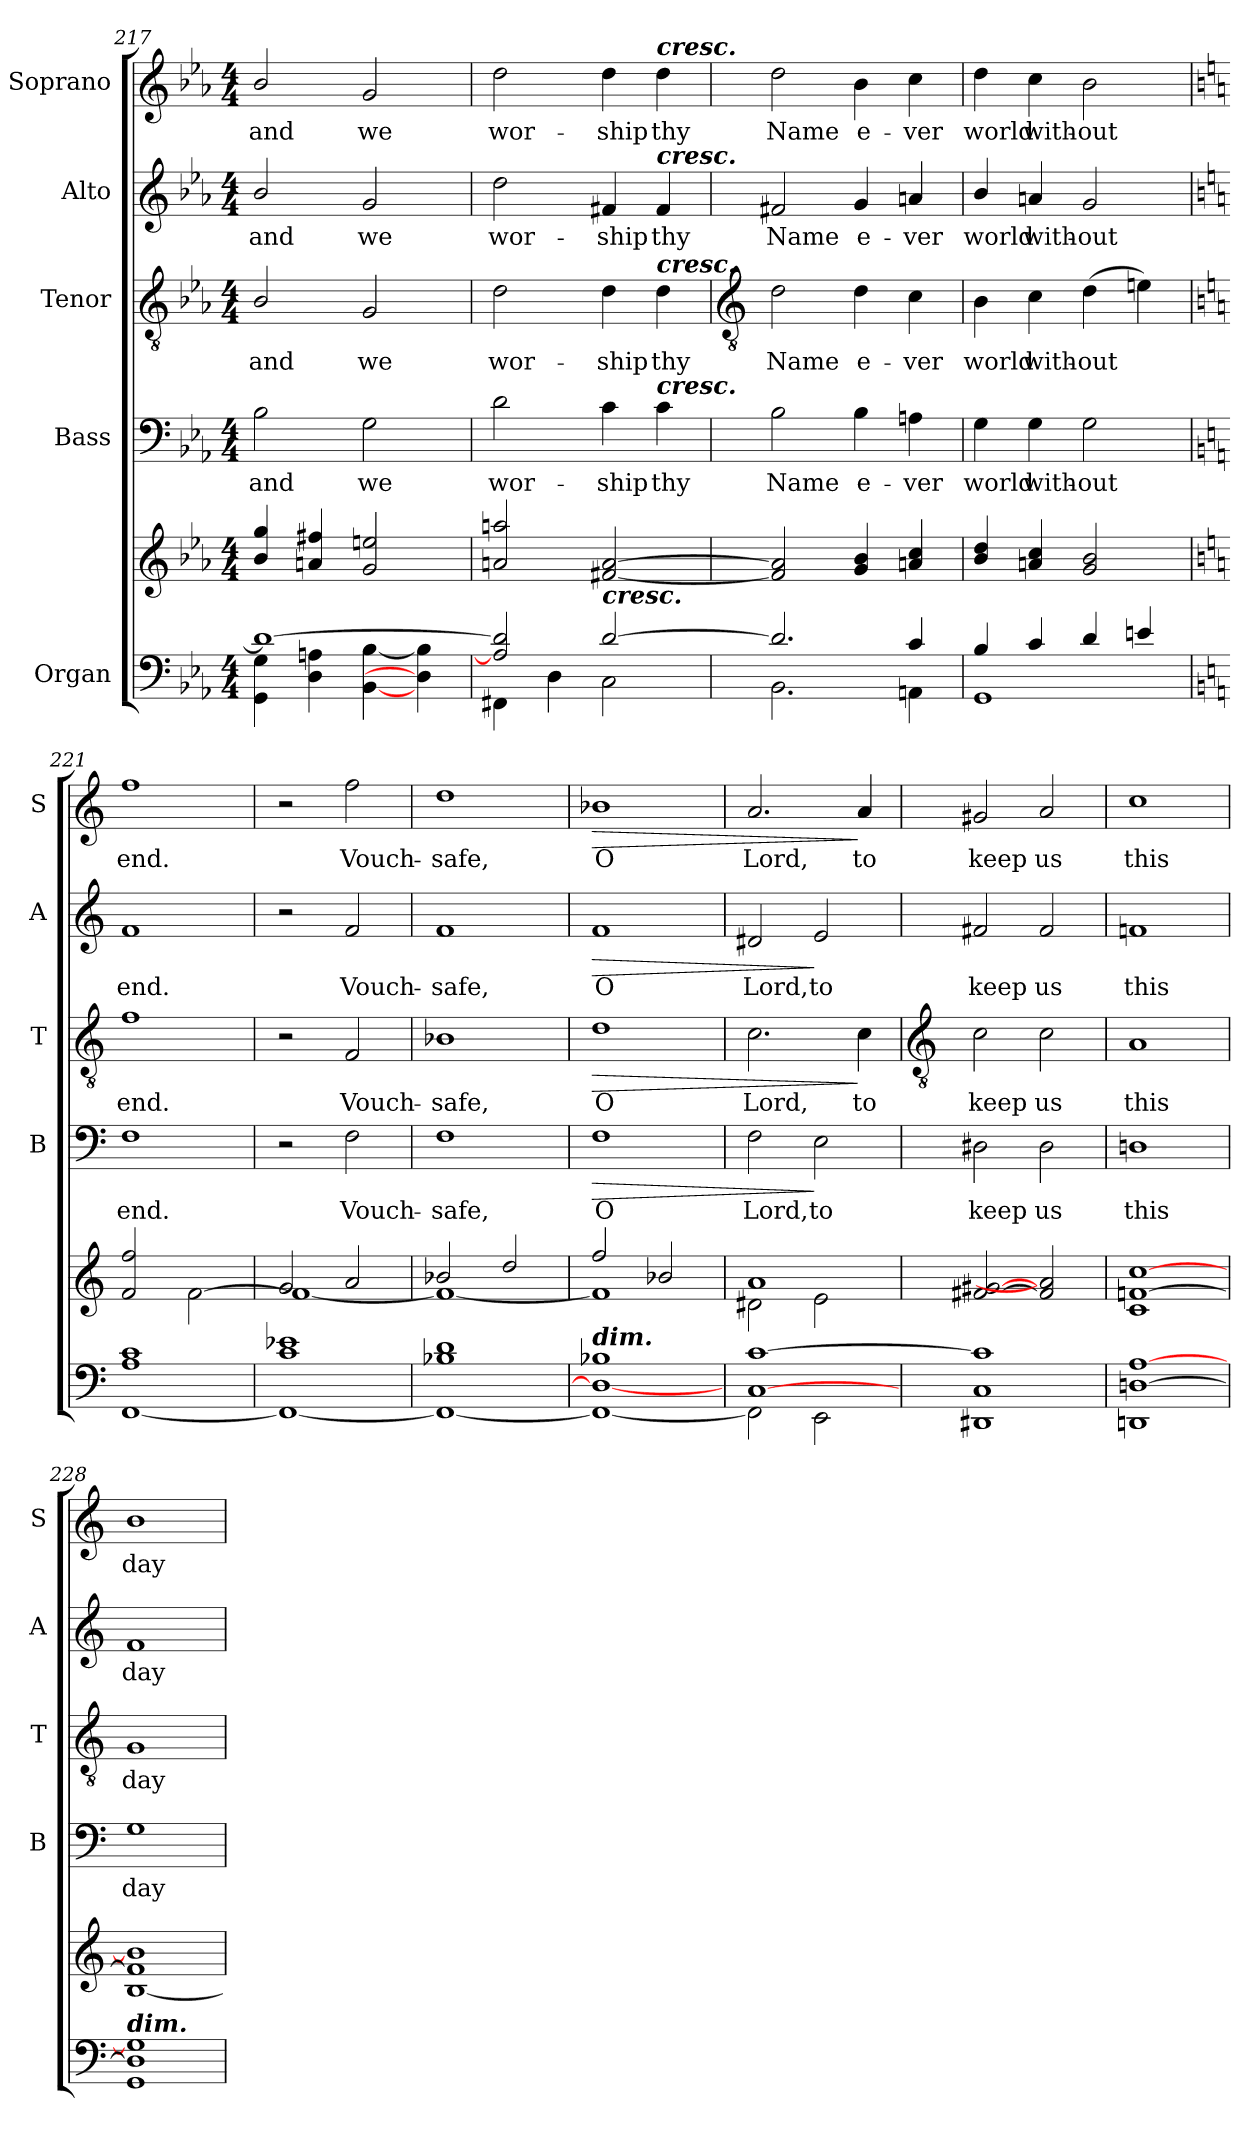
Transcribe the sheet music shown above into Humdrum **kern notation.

**kern	**kern	**kern	**text	**dynam	**kern	**text	**dynam	**kern	**text	**dynam	**kern	**text	**dynam
*part5	*part5	*part4	*part4	*part4	*part3	*part3	*part3	*part2	*part2	*part2	*part1	*part1	*part1
*staff6	*staff5	*staff4	*staff4	*staff4	*staff3	*staff3	*staff3	*staff2	*staff2	*staff2	*staff1	*staff1	*staff1
*I"Organ	*	*I"Bass	*	*	*I"Tenor	*	*	*I"Alto	*	*	*I"Soprano	*	*
*	*	*I'B	*	*	*I'T	*	*	*I'A	*	*	*I'S	*	*
*clefF4	*clefG2	*clefF4	*	*	*clefGv2	*	*	*clefG2	*	*	*clefG2	*	*
*k[b-e-a-]	*k[b-e-a-]	*k[b-e-a-]	*	*	*k[b-e-a-]	*	*	*k[b-e-a-]	*	*	*k[b-e-a-]	*	*
*E-:	*E-:	*E-:	*	*	*E-:	*	*	*E-:	*	*	*E-:	*	*
*M4/4	*M4/4	*M4/4	*	*	*M4/4	*	*	*M4/4	*	*	*M4/4	*	*
=217	=217	=217	=217	=217	=217	=217	=217	=217	=217	=217	=217	=217	=217
*^	*^	*	*	*	*	*	*	*	*	*	*	*	*
!	!	!	!	!	!LO:LY:b	!	!	!LO:LY:b	!	!	!LO:LY:b	!	!	!LO:LY:b	!
1d/_	4GG\ 4G\	4b-/ 4gg/	2ryy	2B-	and	.	2B-/	and	.	2b-/	and	.	2b-/	and	.
.	4D\ 4An\	4an/ 4ff#X/	.	.	.	.	.	.	.	.	.	.	.	.	.
!	!	!	!	!	!LO:LY:b	!	!	!LO:LY:b	!	!	!LO:LY:b	!	!	!LO:LY:b	!
.	[4BB-\ [4B-\	2g/ 2een/	2ryy	2G	we	.	2G	we	.	2g	we	.	2g	we	.
.	4D\] 4B-\]	.	.	.	.	.	.	.	.	.	.	.	.	.	.
=218	=218	=218	=218	=218	=218	=218	=218	=218	=218	=218	=218	=218	=218	=218	=218
!	!	!	!	!	!LO:LY:b	!	!	!LO:LY:b	!	!	!LO:LY:b	!	!	!LO:LY:b	!
2A/] 2d/]	4FF#X\	2an/ 2aan/	2ryy	2d	wor-	.	2d	wor-	.	2dd	wor-	.	2dd	wor-	.
.	4D\	.	.	.	.	.	.	.	.	.	.	.	.	.	.
!LO:TX:a:Bi:t=cresc.	!	!	!	!	!	!	!	!	!	!	!	!	!	!	!
!	!	!	!	!	!LO:LY:b	!	!	!LO:LY:b	!	!	!LO:LY:b	!	!	!LO:LY:b	!
[2d/	2C\	[2f#X/ [2a/	2ryy	4c	-ship	.	4d	-ship	.	4f#X	-ship	.	4dd	-ship	.
!	!	!	!	!	!	!	!	!	!	!	!	!	!LO:TX:a:Bi:t=cresc.	!	!
!	!	!	!	!	!	!	!	!	!	!LO:TX:a:Bi:t=cresc.	!	!	!	!	!
!	!	!	!	!	!	!	!LO:TX:a:Bi:t=cresc.	!	!	!	!	!	!	!	!
!	!	!	!	!LO:TX:a:Bi:t=cresc.	!	!	!	!	!	!	!	!	!	!	!
!	!	!	!	!	!LO:LY:b	!	!	!LO:LY:b	!	!	!LO:LY:b	!	!	!LO:LY:b	!
.	.	.	.	4c	thy	.	4d	thy	.	4f#	thy	.	4dd	thy	.
!!LO:LB:g=z
=219	=219	=219	=219	=219	=219	=219	=219	=219	=219	=219	=219	=219	=219	=219	=219
*	*	*	*	*	*	*	*clefGv2	*	*	*	*	*	*	*	*
!	!	!	!	!	!LO:LY:b	!	!	!LO:LY:b	!	!	!LO:LY:b	!	!	!LO:LY:b	!
2.d/]	2.BB-\	2f#/] 2a/]	2ryy	2B-	Name	.	2d	Name	.	2f#X	Name	.	2dd	Name	.
!	!	!	!	!	!LO:LY:b	!	!	!LO:LY:b	!	!	!LO:LY:b	!	!	!LO:LY:b	!
.	.	4g/ 4b-/	2ryy	4B-	e-	.	4d	e-	.	4g	e-	.	4b-	e-	.
!	!	!	!	!	!LO:LY:b	!	!	!LO:LY:b	!	!	!LO:LY:b	!	!	!LO:LY:b	!
4c/	4AAn\	4a/ 4cc/	.	4An	-ver	.	4c	-ver	.	4an	-ver	.	4cc	-ver	.
=220	=220	=220	=220	=220	=220	=220	=220	=220	=220	=220	=220	=220	=220	=220	=220
!	!	!	!	!	!LO:LY:b	!	!	!LO:LY:b	!	!	!LO:LY:b	!	!	!LO:LY:b	!
4B-/	1GG\	4b-/ 4dd/	2ryy	4G	world	.	4B-	world	.	4b-/	world	.	4dd	world	.
!	!	!	!	!	!LO:LY:b	!	!	!LO:LY:b	!	!	!LO:LY:b	!	!	!LO:LY:b	!
4c/	.	4an/ 4cc/	.	4G	with-	.	4c	with-	.	4an	with-	.	4cc	with-	.
!	!	!	!	!	!LO:LY:b	!	!	!LO:LY:b	!	!	!LO:LY:b	!	!	!LO:LY:b	!
4d/	.	2g/ 2b-/	2ryy	2G	-out	.	(>4d	-out	.	2g	-out	.	2b-	-out	.
4en/	.	.	.	.	.	.	4en)	.	.	.	.	.	.	.	.
=221	=221	=221	=221	=221	=221	=221	=221	=221	=221	=221	=221	=221	=221	=221	=221
*k[]	*	*k[]	*	*k[]	*	*	*k[]	*	*	*k[]	*	*	*k[]	*	*
*C:	*	*C:	*	*C:	*	*	*C:	*	*	*C:	*	*	*C:	*	*
!	!	!	!	!	!LO:LY:b	!	!	!LO:LY:b	!	!	!LO:LY:b	!	!	!LO:LY:b	!
1A/ 1c/	[1FF\	2f/ 2ff/	2ryy	1F	end.	.	1f	end.	.	1f	end.	.	1ff	end.	.
.	.	2ryy	[2f\	.	.	.	.	.	.	.	.	.	.	.	.
=222	=222	=222	=222	=222	=222	=222	=222	=222	=222	=222	=222	=222	=222	=222	=222
1c/ 1e-X/	1FF\_	2g/	1f\_	2r	.	.	2r	.	.	2r	.	.	2r	.	.
!	!	!	!	!	!LO:LY:b	!	!	!LO:LY:b	!	!	!LO:LY:b	!	!	!LO:LY:b	!
.	.	2a/	.	2F	Vouch-	.	2F	Vouch-	.	2f	Vouch-	.	2ff	Vouch-	.
=223	=223	=223	=223	=223	=223	=223	=223	=223	=223	=223	=223	=223	=223	=223	=223
!	!	!	!	!	!LO:LY:b	!	!	!LO:LY:b	!	!	!LO:LY:b	!	!	!LO:LY:b	!
1B-X/ 1d/	1FF\_	2b-X/	1f\_	1F	-safe,	.	1B-X	-safe,	.	1f	-safe,	.	1dd	-safe,	.
.	.	2dd/	.	.	.	.	.	.	.	.	.	.	.	.	.
=224	=224	=224	=224	=224	=224	=224	=224	=224	=224	=224	=224	=224	=224	=224	=224
!LO:TX:a:Bi:t=dim.	!	!	!	!	!	!	!	!	!	!	!	!	!	!	!
!	!	!	!	!	!LO:LY:b	!LO:HP:b	!	!LO:LY:b	!LO:HP:b	!	!LO:LY:b	!LO:HP:b	!	!LO:LY:b	!LO:HP:b
1B-X/	1FF\_ 1D\_	2ff/	1f\]	1F	O	>	1d	O	>	1f	O	>	1b-X	O	>
.	.	2b-X/	.	.	.	.	.	.	.	.	.	.	.	.	.
=225	=225	=225	=225	=225	=225	=225	=225	=225	=225	=225	=225	=225	=225	=225	=225
!	!	!	!	!	!LO:LY:b	!	!	!LO:LY:b	!	!	!LO:LY:b	!	!	!LO:LY:b	!
[1C/ [1c/	2FF\]	1a/	2d#X\	2F	Lord,	.	2.c	Lord,	.	2d#X	Lord,	.	2.a	Lord,	.
!	!	!	!	!	!LO:LY:b	!	!	!	!	!	!LO:LY:b	!	!	!	!
.	2EE\	.	2e\	2E	to	]	.	.	.	2e	to	]	.	.	.
!	!	!	!	!	!	!	!	!LO:LY:b	!	!	!	!	!	!LO:LY:b	!
.	.	.	.	.	.	.	4c	to	]	.	.	.	4a	to	]
!!LO:LB:g=z
=226	=226	=226	=226	=226	=226	=226	=226	=226	=226	=226	=226	=226	=226	=226	=226
*	*	*	*	*	*	*	*clefGv2	*	*	*	*	*	*	*	*
!	!	!	!	!	!LO:LY:b	!	!	!LO:LY:b	!	!	!LO:LY:b	!	!	!LO:LY:b	!
1c/]	1DD#X\ 1C\	[2f#X/ [2g#X/	1ryy	2D#X	keep	.	2c	keep	.	2f#X	keep	.	2g#X	keep	.
!	!	!	!	!	!LO:LY:b	!	!	!LO:LY:b	!	!	!LO:LY:b	!	!	!LO:LY:b	!
.	.	2f#/] 2a/]	.	2D#	us	.	2c	us	.	2f#	us	.	2a	us	.
=227	=227	=227	=227	=227	=227	=227	=227	=227	=227	=227	=227	=227	=227	=227	=227
!	!	!	!	!	!LO:LY:b	!	!	!LO:LY:b	!	!	!LO:LY:b	!	!	!LO:LY:b	!
[1Dn/ [1A/	1DDn\	[1fn/ [1cc/	1c\	1Dn	this	.	1A	this	.	1fn	this	.	1cc	this	.
=228	=228	=228	=228	=228	=228	=228	=228	=228	=228	=228	=228	=228	=228	=228	=228
!LO:TX:a:Bi:t=dim.	!	!	!	!	!	!	!	!	!	!	!	!	!	!	!
!	!	!	!	!	!LO:LY:b	!	!	!LO:LY:b	!	!	!LO:LY:b	!	!	!LO:LY:b	!
1D/] 1G/]	1GG\	1f/] 1b/]	[1B\	1G	day	.	1G	day	.	1f	day	.	1b	day	.
*v	*v	*	*	*	*	*	*	*	*	*	*	*	*	*	*
*	*v	*v	*	*	*	*	*	*	*	*	*	*	*	*
=	=	=	=	=	=	=	=	=	=	=	=	=	=
*-	*-	*-	*-	*-	*-	*-	*-	*-	*-	*-	*-	*-	*-
